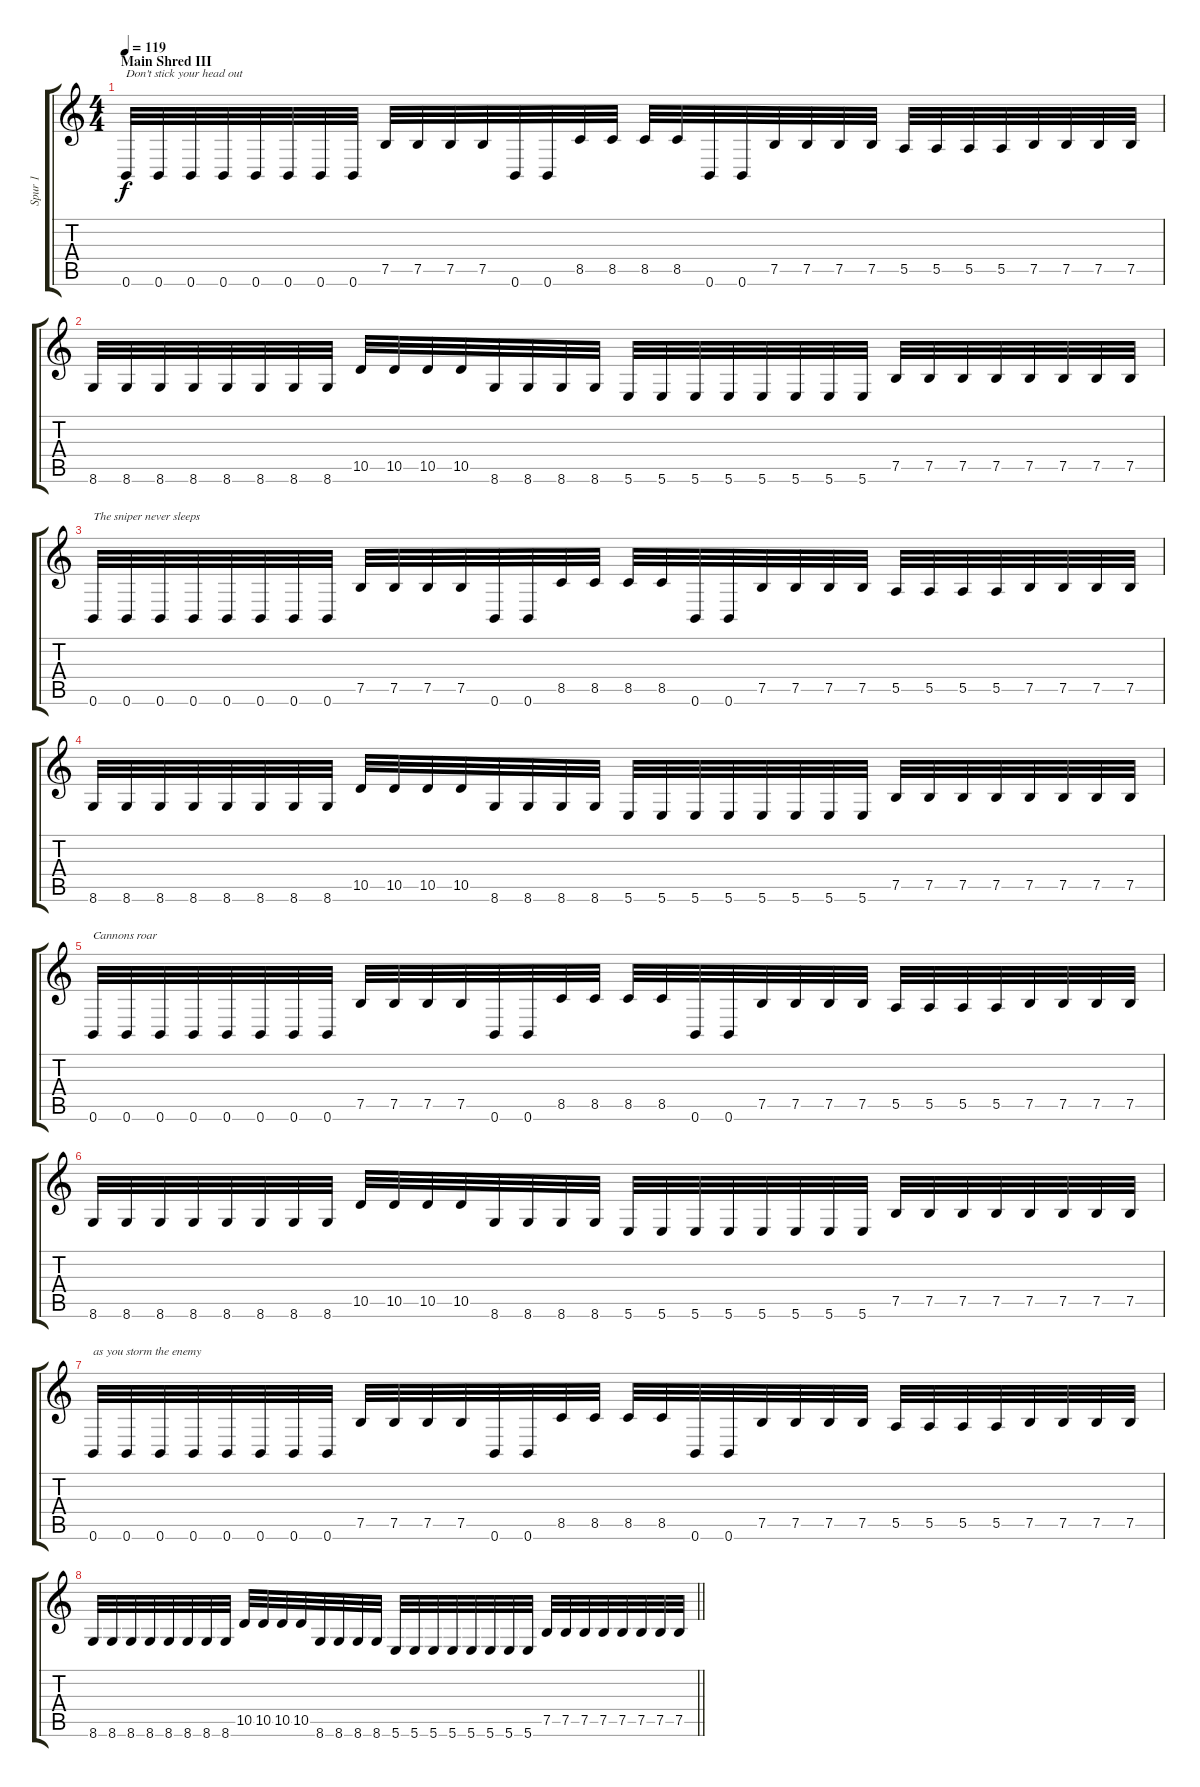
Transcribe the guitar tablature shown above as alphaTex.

\track ("Spur 1" "Spur 1") {instrument distortionguitar}
\staff {score tabs}
\tuning (B3 Gb3 D3 A2 E2 B1) {hide}
\ts (4 4)
\section ("" "Main Shred III")
\tempo 119
\clef g2
\ks c
0.6.32{txt "Don't stick your head out" dy f} 0.6.32 0.6.32 0.6.32 0.6.32 0.6.32 0.6.32 0.6.32 7.5.32 7.5.32 7.5.32 7.5.32 0.6.32 0.6.32 8.5.32 8.5.32 8.5.32 8.5.32 0.6.32 0.6.32 7.5.32 7.5.32 7.5.32 7.5.32 5.5.32 5.5.32 5.5.32 5.5.32 7.5.32 7.5.32 7.5.32 7.5.32 |
8.6.32 8.6.32 8.6.32 8.6.32 8.6.32 8.6.32 8.6.32 8.6.32 10.5.32 10.5.32 10.5.32 10.5.32 8.6.32 8.6.32 8.6.32 8.6.32 5.6.32 5.6.32 5.6.32 5.6.32 5.6.32 5.6.32 5.6.32 5.6.32 7.5.32 7.5.32 7.5.32 7.5.32 7.5.32 7.5.32 7.5.32 7.5.32 |
0.6.32{txt "The sniper never sleeps"} 0.6.32 0.6.32 0.6.32 0.6.32 0.6.32 0.6.32 0.6.32 7.5.32 7.5.32 7.5.32 7.5.32 0.6.32 0.6.32 8.5.32 8.5.32 8.5.32 8.5.32 0.6.32 0.6.32 7.5.32 7.5.32 7.5.32 7.5.32 5.5.32 5.5.32 5.5.32 5.5.32 7.5.32 7.5.32 7.5.32 7.5.32 |
8.6.32 8.6.32 8.6.32 8.6.32 8.6.32 8.6.32 8.6.32 8.6.32 10.5.32 10.5.32 10.5.32 10.5.32 8.6.32 8.6.32 8.6.32 8.6.32 5.6.32 5.6.32 5.6.32 5.6.32 5.6.32 5.6.32 5.6.32 5.6.32 7.5.32 7.5.32 7.5.32 7.5.32 7.5.32 7.5.32 7.5.32 7.5.32 |
0.6.32{txt "Cannons roar"} 0.6.32 0.6.32 0.6.32 0.6.32 0.6.32 0.6.32 0.6.32 7.5.32 7.5.32 7.5.32 7.5.32 0.6.32 0.6.32 8.5.32 8.5.32 8.5.32 8.5.32 0.6.32 0.6.32 7.5.32 7.5.32 7.5.32 7.5.32 5.5.32 5.5.32 5.5.32 5.5.32 7.5.32 7.5.32 7.5.32 7.5.32 |
8.6.32 8.6.32 8.6.32 8.6.32 8.6.32 8.6.32 8.6.32 8.6.32 10.5.32 10.5.32 10.5.32 10.5.32 8.6.32 8.6.32 8.6.32 8.6.32 5.6.32 5.6.32 5.6.32 5.6.32 5.6.32 5.6.32 5.6.32 5.6.32 7.5.32 7.5.32 7.5.32 7.5.32 7.5.32 7.5.32 7.5.32 7.5.32 |
0.6.32{txt "as you storm the enemy"} 0.6.32 0.6.32 0.6.32 0.6.32 0.6.32 0.6.32 0.6.32 7.5.32 7.5.32 7.5.32 7.5.32 0.6.32 0.6.32 8.5.32 8.5.32 8.5.32 8.5.32 0.6.32 0.6.32 7.5.32 7.5.32 7.5.32 7.5.32 5.5.32 5.5.32 5.5.32 5.5.32 7.5.32 7.5.32 7.5.32 7.5.32 |
\barLineRight lightlight
8.6.32 8.6.32 8.6.32 8.6.32 8.6.32 8.6.32 8.6.32 8.6.32 10.5.32 10.5.32 10.5.32 10.5.32 8.6.32 8.6.32 8.6.32 8.6.32 5.6.32 5.6.32 5.6.32 5.6.32 5.6.32 5.6.32 5.6.32 5.6.32 7.5.32 7.5.32 7.5.32 7.5.32 7.5.32 7.5.32 7.5.32 7.5.32
